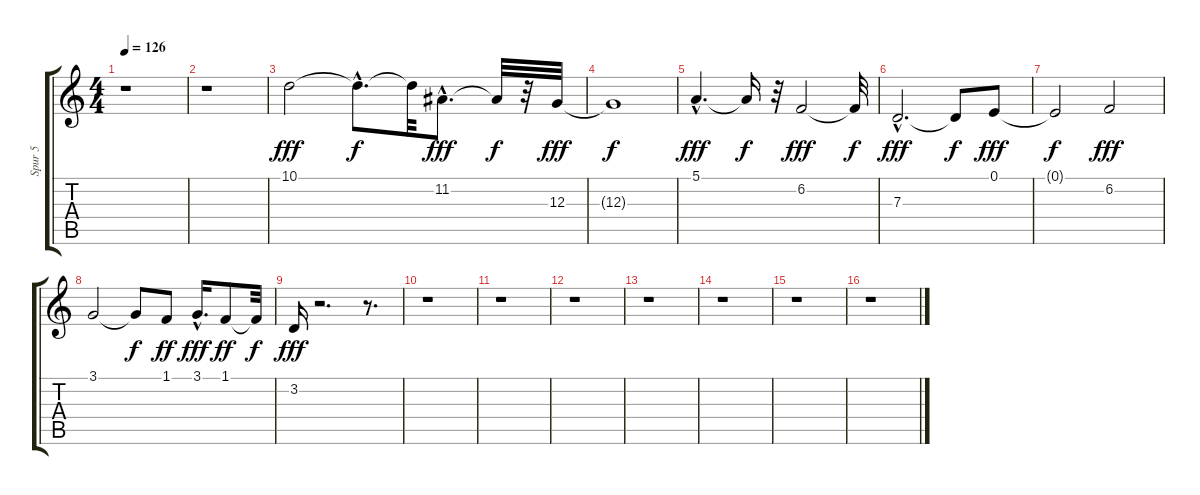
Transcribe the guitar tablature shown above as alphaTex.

\track ("Spur 5" "Spur 5") {instrument stringensemble1}
\staff {score tabs}
\tuning (E4 B3 G3 D3 A2 E2) {hide}
\ts (4 4)
\tempo 126
\clef g2
\ks c
r.1{dy fff instrument stringensemble1} |
r.1 |
10.1.2 10.1{hac t}.8{d dy f} 10.1{t}.32 11.2{hac}.8{d dy fff} 11.2{t}.32{dy f} r.32 12.3.32{dy fff} |
12.3{t}.1{dy f} |
5.1{hac}.4{d dy fff} 5.1{t}.16{dy f} r.32 6.2.2{dy fff} 6.2{t}.32{dy f} |
7.3{hac}.2{d dy fff} 7.3{t}.8{dy f} 0.1.8{dy fff} |
0.1{t}.2{dy f} 6.2.2{dy fff} |
3.1.2 3.1{t}.8{dy f} 1.1.8{dy ff} 3.1{hac}.16{d dy fff} 1.1.8{dy ff} 1.1{t}.32{dy f} |
3.2.16{dy fff} r.2{d} r.8{d} |
r.1 |
r.1 |
r.1 |
r.1 |
r.1 |
r.1 |
r.1
